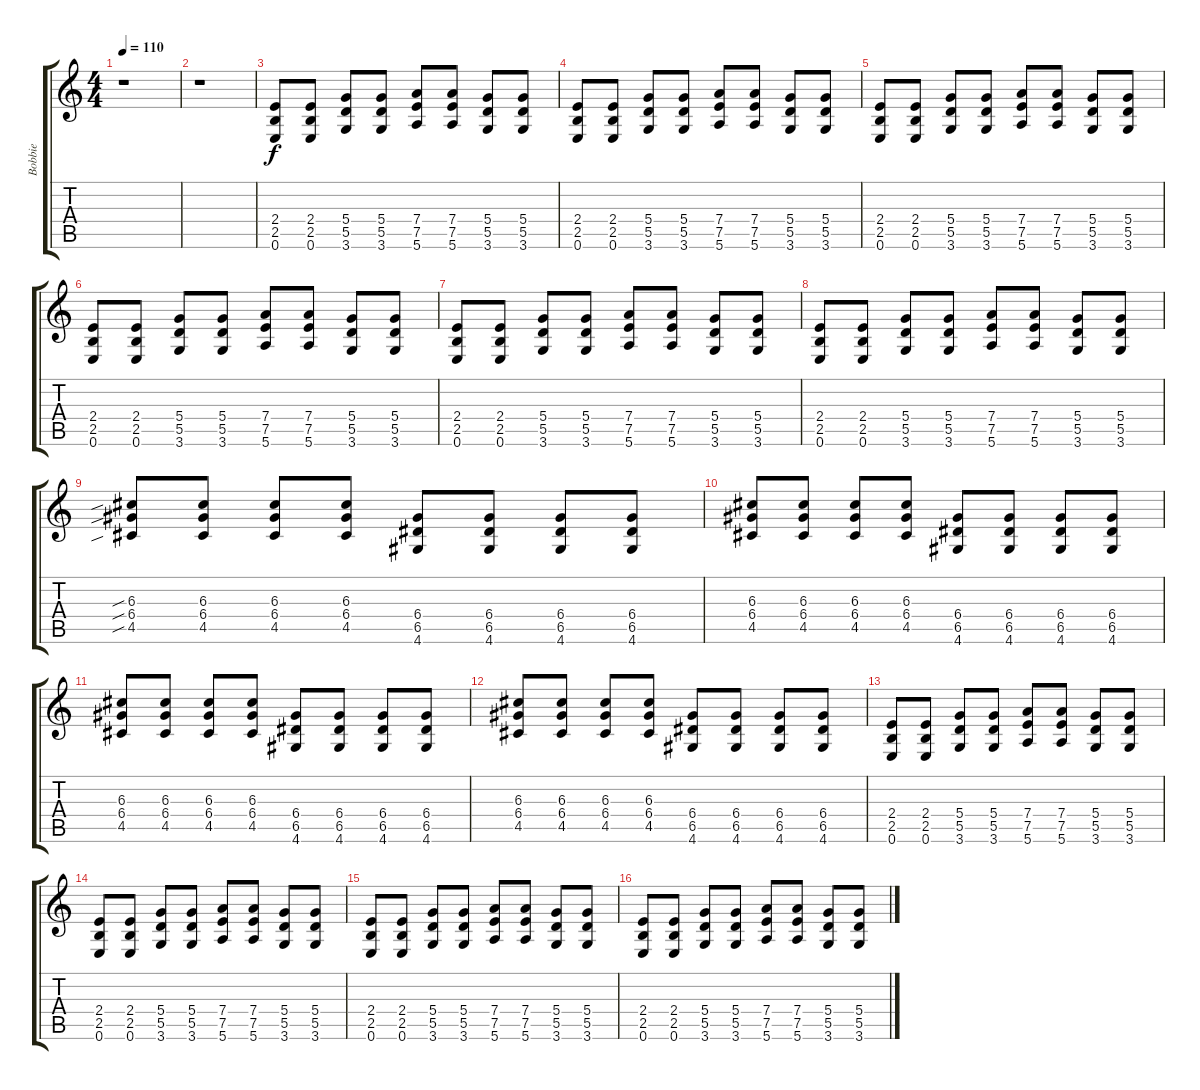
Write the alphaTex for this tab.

\track ("Bobbie" "Bobbie") {instrument distortionguitar}
\staff {score tabs}
\tuning (E4 B3 G3 D3 A2 E2) {hide}
\ts (4 4)
\tempo 110
\clef g2
\ks c
r.1{dy f instrument distortionguitar} |
r.1 |
(2.4 2.5 0.6).8 (2.4 2.5 0.6).8 (5.4 5.5 3.6).8 (5.4 5.5 3.6).8 (7.4 7.5 5.6).8 (7.4 7.5 5.6).8 (5.4 5.5 3.6).8 (5.4 5.5 3.6).8 |
(2.4 2.5 0.6).8 (2.4 2.5 0.6).8 (5.4 5.5 3.6).8 (5.4 5.5 3.6).8 (7.4 7.5 5.6).8 (7.4 7.5 5.6).8 (5.4 5.5 3.6).8 (5.4 5.5 3.6).8 |
(2.4 2.5 0.6).8 (2.4 2.5 0.6).8 (5.4 5.5 3.6).8 (5.4 5.5 3.6).8 (7.4 7.5 5.6).8 (7.4 7.5 5.6).8 (5.4 5.5 3.6).8 (5.4 5.5 3.6).8 |
(2.4 2.5 0.6).8 (2.4 2.5 0.6).8 (5.4 5.5 3.6).8 (5.4 5.5 3.6).8 (7.4 7.5 5.6).8 (7.4 7.5 5.6).8 (5.4 5.5 3.6).8 (5.4 5.5 3.6).8 |
(2.4 2.5 0.6).8 (2.4 2.5 0.6).8 (5.4 5.5 3.6).8 (5.4 5.5 3.6).8 (7.4 7.5 5.6).8 (7.4 7.5 5.6).8 (5.4 5.5 3.6).8 (5.4 5.5 3.6).8 |
(2.4 2.5 0.6).8 (2.4 2.5 0.6).8 (5.4 5.5 3.6).8 (5.4 5.5 3.6).8 (7.4 7.5 5.6).8 (7.4 7.5 5.6).8 (5.4 5.5 3.6).8 (5.4 5.5 3.6).8 |
(6.3{sib} 6.4{sib} 4.5{sib}).8 (6.3 6.4 4.5).8 (6.3 6.4 4.5).8 (6.3 6.4 4.5).8 (6.4 6.5 4.6).8 (6.4 6.5 4.6).8 (6.4 6.5 4.6).8 (6.4 6.5 4.6).8 |
(6.3 6.4 4.5).8 (6.3 6.4 4.5).8 (6.3 6.4 4.5).8 (6.3 6.4 4.5).8 (6.4 6.5 4.6).8 (6.4 6.5 4.6).8 (6.4 6.5 4.6).8 (6.4 6.5 4.6).8 |
(6.3 6.4 4.5).8 (6.3 6.4 4.5).8 (6.3 6.4 4.5).8 (6.3 6.4 4.5).8 (6.4 6.5 4.6).8 (6.4 6.5 4.6).8 (6.4 6.5 4.6).8 (6.4 6.5 4.6).8 |
(6.3 6.4 4.5).8 (6.3 6.4 4.5).8 (6.3 6.4 4.5).8 (6.3 6.4 4.5).8 (6.4 6.5 4.6).8 (6.4 6.5 4.6).8 (6.4 6.5 4.6).8 (6.4 6.5 4.6).8 |
(2.4 2.5 0.6).8 (2.4 2.5 0.6).8 (5.4 5.5 3.6).8 (5.4 5.5 3.6).8 (7.4 7.5 5.6).8 (7.4 7.5 5.6).8 (5.4 5.5 3.6).8 (5.4 5.5 3.6).8 |
(2.4 2.5 0.6).8 (2.4 2.5 0.6).8 (5.4 5.5 3.6).8 (5.4 5.5 3.6).8 (7.4 7.5 5.6).8 (7.4 7.5 5.6).8 (5.4 5.5 3.6).8 (5.4 5.5 3.6).8 |
(2.4 2.5 0.6).8 (2.4 2.5 0.6).8 (5.4 5.5 3.6).8 (5.4 5.5 3.6).8 (7.4 7.5 5.6).8 (7.4 7.5 5.6).8 (5.4 5.5 3.6).8 (5.4 5.5 3.6).8 |
(2.4 2.5 0.6).8 (2.4 2.5 0.6).8 (5.4 5.5 3.6).8 (5.4 5.5 3.6).8 (7.4 7.5 5.6).8 (7.4 7.5 5.6).8 (5.4 5.5 3.6).8 (5.4 5.5 3.6).8
